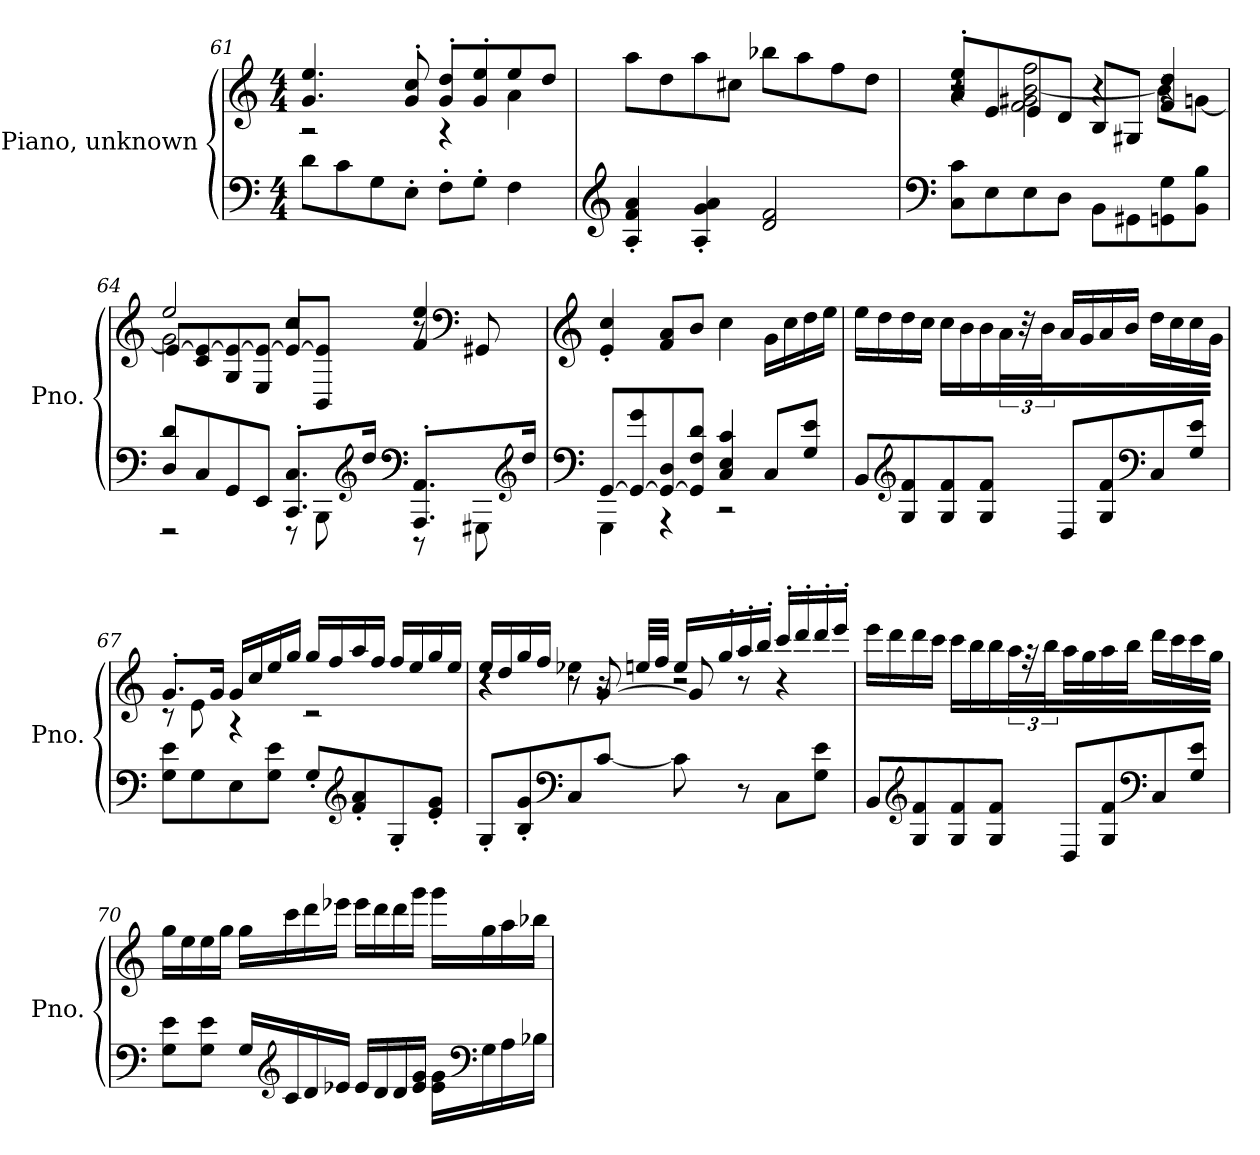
**kern	**kern
*part1	*part1
*staff2	*staff1
*I"Piano, unknown	*
*I'Pno.	*
!!LO:LB:g=z
*clefF4	*clefG2
*k[]	*k[]
*M4/4	*M4/4
=61	=61
*	*^
8d\L	4.g/ 4.ee/	2r
8c\	.	.
8G\	.	.
8E'\J	8g/' 8cc/'	.
8F'\L	8g/' 8dd/'L	4r
8G'\J	8g/' 8ee/'	.
4F\	8ee/	4a\
.	8dd/J	.
*	*v	*v
=62	=62
*clefG2	*
4A/' 4f/' 4a/'	8aa\L
.	8dd\
4A/' 4g/' 4a/'	8aa\
.	8cc#X\J
2d/ 2f/	8bb-X\L
.	8aa\
.	8ff\
.	8dd\J
=63	=63
*clefF4	*
*	*^
*	*	*^
8C\ 8c\L	2r	4r	8a/' 8ee/'L
8E\	.	.	8e/
8E\	.	2f\ 2g#X\ [2b\ 2ff\	8e/
8D\J	.	.	8d/J
8BB\L	4r	.	8B/L
8GG#X\	.	.	8G#X/J
8GGn\ 8G\	4f/ 4dd/	8b\L]	4r
8BB\ 8B\J	.	[8gn\J	.
!!LO:LB:g=z	!!	!!
=64	=64	=64	=64
*^	*	*	*
8D/ 8d/L	2r	2ee/	2g\]	[8e/L
8C/	.	.	.	8c/ 8e/_
8GG/	.	.	.	8G/ 8e/_
8EE/J	.	.	.	8E/ 8e/_J
8.CC/' 8.C/'L	8r	4cc/	2r	8e/L_
.	8BBB\	.	.	8BB/ 8e/]J
*clefG2	*	*	*	*
16dd/Jk	.	.	.	.
*clefF4	*	*	*	*
8.AAA/' 8.AA/'L	8r	4f/ 4ee/	.	8r
*	*	*clefF4	*	*
.	8GGG#X\	.	.	8GG#X/
*clefG2	*	*	*	*
16dd/Jk	.	.	.	.
*	*	*v	*v	*v
=65	=65	=65
*clefF4	*	*clefG2
[8GG/L	4GGG\	4e/' 4cc/'
8GG/_ 8g/	.	.
8GG/_ 8D/	4r	8f/ 8a/L
8GG/] 8F/ 8d/J	.	8b/J
4C/ 4E/ 4c/	2r	4cc\
8C/L	.	16g\LL
.	.	16cc\
8G/ 8e/J	.	16dd\
.	.	16ee\JJ
*v	*v	*
!!LO:LB:g=z
=66	=66
8BB/L	16ee\LL
.	16dd\
*clefG2	*
8G/ 8f/	16dd\
.	16cc\JJ
8G/ 8f/	16cc\LL
.	16b\
8G/ 8f/J	16b\
.	48a\JJk
.	48r
.	48b\
8D/L	16a/LL
.	16g/
8G/ 8f/	16a/
.	16b/JJ
*clefF4	*
8C/	16dd\LL
.	16cc\
8G/ 8e/J	16cc\
.	16g\JJ
=67	=67
*	*^
8G\ 8e\L	8.g'/L	8r
8G\	.	8e\
.	16g/Jk	.
8E\	16g/LL	4r
.	16cc/	.
8G\ 8e\J	16ee/	.
.	16gg/JJ	.
8G'/L	16gg/LL	2r
.	16ff/	.
*clefG2	*	*
8f/' 8a/'	16aa/	.
.	16ff/JJ	.
8G'/	16ff/LL	.
.	16ee/	.
8e/' 8g/'J	16gg/	.
.	16ee/JJ	.
!!LO:PB:g=z
=68	=68	=68
*	*	*^
8G'/L	16ee/LL	4r	4r
.	16dd/	.	.
8B/' 8g/'	16gg/	.	.
.	16ff/JJ	.	.
*clefF4	*	*	*
8C/	8r	4ee-X\	8r
[8c/J	16r	.	[8g/
.	32een/LLL	.	.
.	32ff/JJJ	.	.
8c\]	16ee/LL	2r	8g/]
.	16gg'/	.	.
8r	16aa'/	.	8r
.	16bb'/JJ	.	.
8C\L	16ccc'/LL	.	4r
.	16ddd'/	.	.
8G\ 8e\J	16ddd'/	.	.
.	16eee'/JJ	.	.
*	*v	*v	*v
=69	=69
8BB/L	16eee\LL
.	16ddd\
*clefG2	*
8G/ 8f/	16ddd\
.	16ccc\JJ
8G/ 8f/	16ccc\LL
.	16bb\
8G/ 8f/J	16bb\
.	48aa\JJk
.	48r
.	48bb\
8D/L	16aa\LL
.	16gg\
8G/ 8f/	16aa\
.	16bb\JJ
*clefF4	*
8C/	16ddd\LL
.	16ccc\
8G/ 8e/J	16ccc\
.	16gg\JJ
!!LO:LB:g=z
=70	=70
8G\ 8e\L	16gg\LL
.	16ee\
8G\ 8e\J	16ee\
.	16gg\JJ
16G/LL	16gg\LL
*clefG2	*
16c/	16ccc\
16d/	16ddd\
16e-X/JJ	16eee-X\JJ
16e-/LL	16eee-\LL
16d/	16ddd\
16d/	16ddd\
16e-/ 16g/JJ	16ggg\JJ
16e-\ 16g\LL	16ggg\LL
*clefF4	*
16G\	16gg\
16A\	16aa\
16B-X\JJ	16bb-X\JJ
=	=
*-	*-
